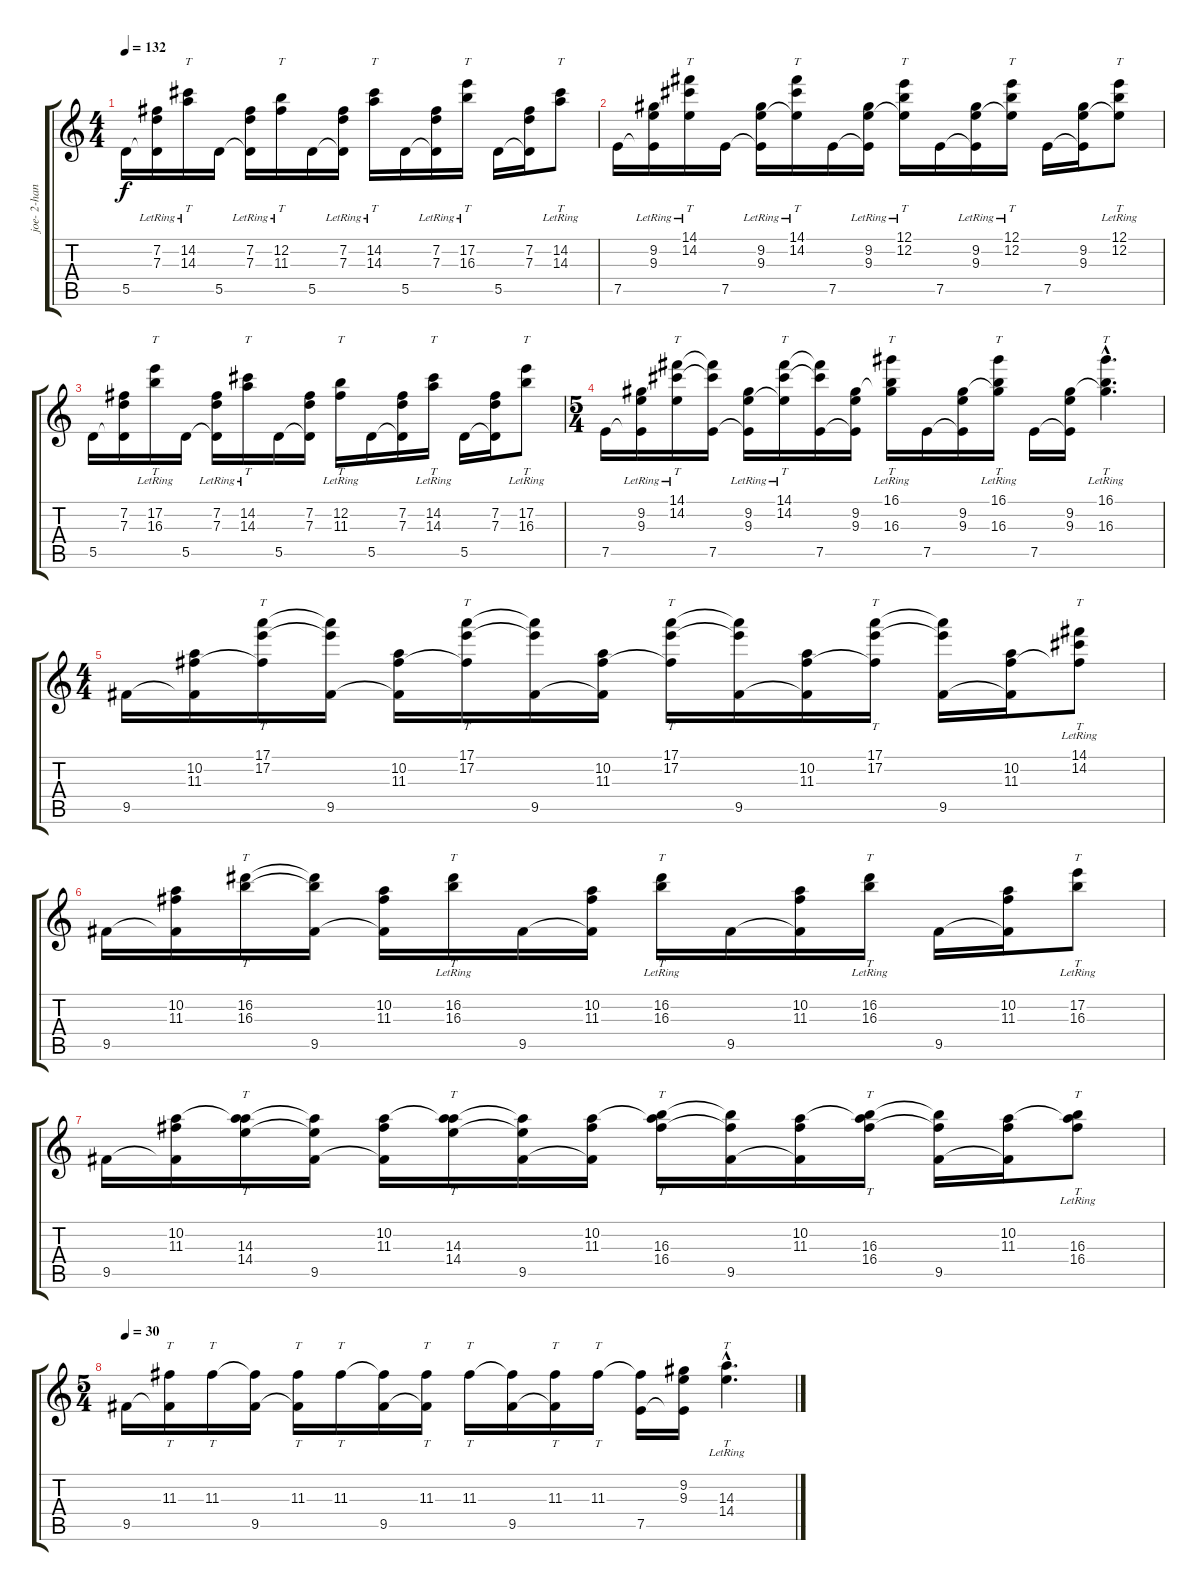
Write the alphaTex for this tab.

\track ("joe- 2-hand tapping" "joe- 2-han") {instrument electricguitarjazz}
\staff {score tabs}
\tuning (E4 B3 G3 D3 A2 E2) {hide}
\ts (4 4)
\tempo 132
\clef g2
\ks c
5.5.16{dy f} (7.2{lr} 7.3 5.5{t}).16 (14.2{lr} 14.3{lr}).16{tt} 5.5.16 (7.2{lr} 7.3 5.5{t}).16 (12.2{lr} 11.3).16{tt} 5.5.16 (7.2{lr} 7.3 5.5{t}).16 (14.2{lr} 14.3).16{tt} 5.5.16 (7.2{lr} 7.3 5.5{t}).16 (17.2{lr} 16.3).16{tt} 5.5.16 (7.2 7.3 5.5{t}).16 (14.2{lr} 14.3).8{tt} |
7.5.16 (9.2 9.3{lr} 7.5{t}).16 (14.1{lr} 14.2{lr} 9.3{t}).16{tt} 7.5.16 (9.2 9.3{lr} 7.5{t}).16 (14.1{lr} 14.2{lr} 9.3{t}).16{tt} 7.5.16 (9.2 9.3{lr} 7.5{t}).16 (12.1{lr} 12.2{lr} 9.3{t}).16{tt} 7.5.16 (9.2 9.3{lr} 7.5{t}).16 (12.1{lr} 12.2{lr} 9.3{t}).16{tt} 7.5.16 (9.2 9.3 7.5{t}).16 (12.1{lr} 12.2{lr} 9.3{t}).8{tt} |
5.5.16 (7.2 7.3 5.5{t}).16 (17.2{lr} 16.3{lr}).16{tt} 5.5.16 (7.2{lr} 7.3 5.5{t}).16 (14.2{lr} 14.3{lr}).16{tt} 5.5.16 (7.2 7.3 5.5{t}).16 (12.2{lr} 11.3{lr}).16{tt} 5.5.16 (7.2 7.3 5.5{t}).16 (14.2{lr} 14.3{lr}).16{tt} 5.5.16 (7.2 7.3 5.5{t}).16 (17.2{lr} 16.3{lr}).8{tt} |
\ts (5 4)
7.5.16 (9.2 9.3{lr} 7.5{t}).16 (14.1{lr} 14.2 9.3{t}).16{tt} (14.1{t} 14.2{t} 7.5).16 (9.2 9.3{lr} 7.5{t}).16 (14.1{lr} 14.2{lr} 9.3{t}).16{tt} (14.1{t} 14.2{t} 7.5).16 (9.2 9.3 7.5{t}).16 (16.1{lr} 9.2{t} 16.3{lr}).16{tt} 7.5.16 (9.2 9.3 7.5{t}).16 (16.1{lr} 9.2{t} 16.3{lr}).16{tt} 7.5.16 (9.2 9.3 7.5{t}).16 (16.1{hac lr} 9.2{hac t} 16.3{hac lr}).4{tt d} |
\ts (4 4)
9.5.16 (10.2 11.3 9.5{t}).16 (17.1 17.2 11.3{t}).16{tt} (17.1{t} 17.2{t} 9.5).16 (10.2 11.3 9.5{t}).16 (17.1 17.2 11.3{t}).16{tt} (17.1{t} 17.2{t} 9.5).16 (10.2 11.3 9.5{t}).16 (17.1 17.2 11.3{t}).16{tt} (17.1{t} 17.2{t} 9.5).16 (10.2 11.3 9.5{t}).16 (17.1 17.2 11.3{t}).16{tt} (17.1{t} 17.2{t} 9.5).16 (10.2 11.3 9.5{t}).16 (14.1{lr} 14.2{lr} 11.3{t}).8{tt} |
9.5.16 (10.2 11.3 9.5{t}).16 (16.2 16.3).16{tt} (16.2{t} 16.3{t} 9.5).16 (10.2 11.3 9.5{t}).16 (16.2{lr} 16.3{lr}).16{tt} 9.5.16 (10.2 11.3 9.5{t}).16 (16.2{lr} 16.3{lr}).16{tt} 9.5.16 (10.2 11.3 9.5{t}).16 (16.2{lr} 16.3{lr}).16{tt} 9.5.16 (10.2 11.3 9.5{t}).16 (17.2{lr} 16.3{lr}).8{tt} |
9.5.16 (10.2 11.3 9.5{t}).16 (10.2{t} 14.3 14.4).16{tt} (14.3{t} 14.4{t} 9.5).16 (10.2 11.3 9.5{t}).16 (10.2{t} 14.3 14.4).16{tt} (14.3{t} 14.4{t} 9.5).16 (10.2 11.3 9.5{t}).16 (10.2{t} 16.3 16.4).16{tt} (16.3{t} 16.4{t} 9.5).16 (10.2 11.3 9.5{t}).16 (10.2{t} 16.3 16.4).16{tt} (16.3{t} 16.4{t} 9.5).16 (10.2 11.3 9.5{t}).16 (10.2{t} 16.3{lr} 16.4{lr}).8{tt} |
\ts (5 4)
\tempo 30
9.5.16 (11.3 9.5{t}).16{tt} 11.3.16{tt} (11.3{t} 9.5).16 (11.3 9.5{t}).16{tt} 11.3.16{tt} (11.3{t} 9.5).16 (11.3 9.5{t}).16{tt} 11.3.16{tt} (11.3{t} 9.5).16 (11.3 9.5{t}).16{tt} 11.3.16{tt} (11.3{t} 7.5).16 (9.2 9.3 7.5{t}).16 (14.3{hac lr} 14.4{hac}).4{tt d}
